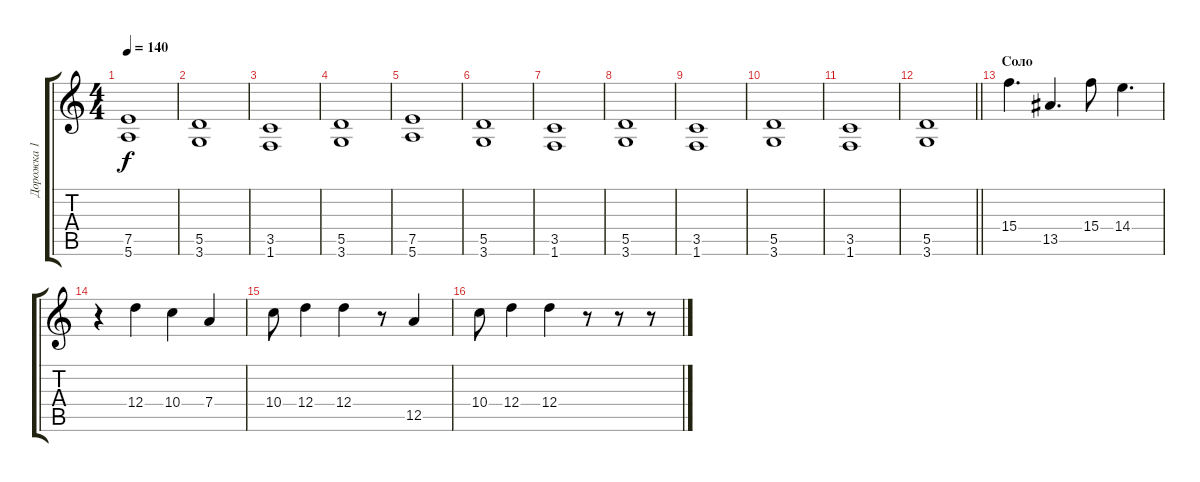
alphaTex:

\track ("Дорожка 1" "Дорожка 1") {instrument distortionguitar}
\staff {score tabs}
\tuning (E4 B3 G3 D3 A2 E2) {hide}
\ts (4 4)
\tempo 140
\clef g2
\ks c
(7.5 5.6).1{dy f} |
(5.5 3.6).1 |
(3.5 1.6).1 |
(5.5 3.6).1 |
(7.5 5.6).1 |
(5.5 3.6).1 |
(3.5 1.6).1 |
(5.5 3.6).1 |
(3.5 1.6).1 |
(5.5 3.6).1 |
(3.5 1.6).1 |
\barLineRight lightlight
(5.5 3.6).1 |
\section ("" "Соло")
15.4.4{d} 13.5.4{d} 15.4.8 14.4.4{d} |
r.4 12.4.4 10.4.4 7.4.4 |
10.4.8 12.4.4 12.4.4 r.8 12.5.4 |
10.4.8 12.4.4 12.4.4 r.8 r.8 r.8
